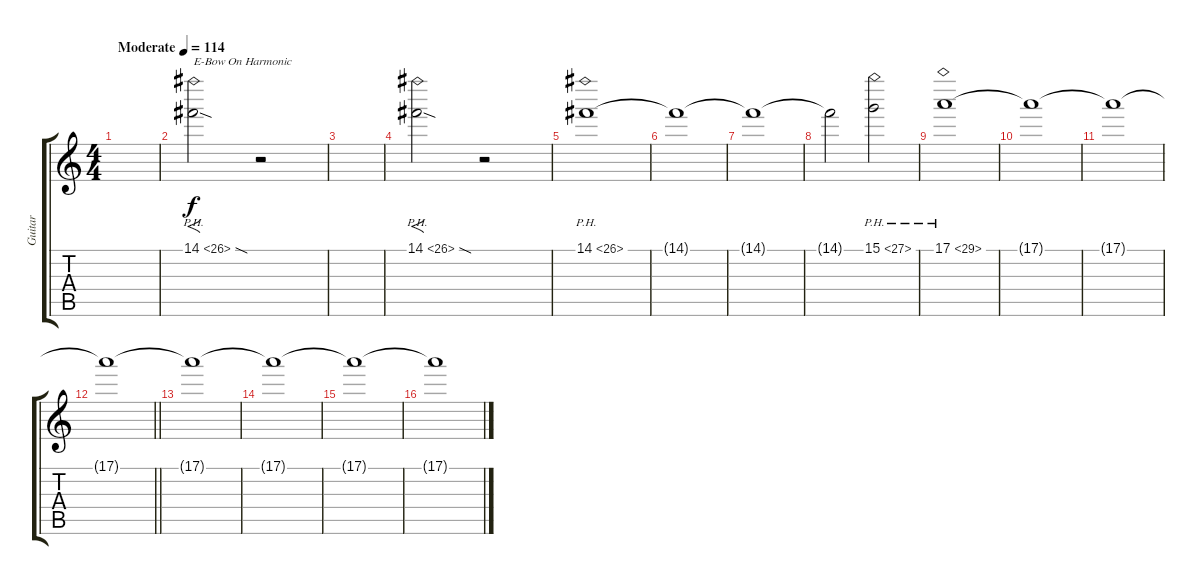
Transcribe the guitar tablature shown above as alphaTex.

\track ("Guitar" "Guitar") {instrument distortionguitar}
\staff {score tabs}
\tuning (E4 B3 G3 D3 A2 E2) {hide}
\ts (4 4)
\tempo (114 "Moderate")
\clef g2
\ks c
|
14.1{ph 12 sod}.2{f txt "E-Bow On Harmonic" volume 2 instrument distortionguitar} r.2 |
|
14.1{ph 12 sod}.2{f} r.2 |
14.1{ph 12}.1{dy f volume 7 instrument fx6goblins} |
14.1{t}.1 |
14.1{t}.1 |
14.1{t}.2 15.1{ph 12}.2 |
17.1{ph 12}.1 |
17.1{t}.1 |
17.1{t}.1 |
\barLineRight lightlight
17.1{t}.1 |
17.1{t}.1 |
17.1{t}.1 |
17.1{t}.1 |
17.1{t}.1
